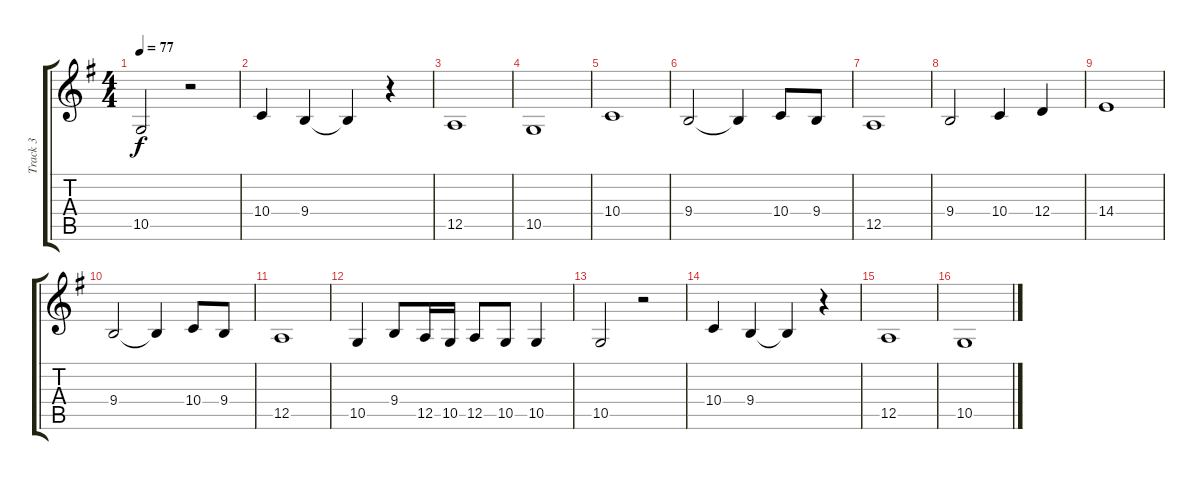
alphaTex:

\track ("Track 3" "Track 3") {instrument stringensemble2}
\staff {score tabs}
\tuning (E4 B3 G3 D3 A2 E2) {hide}
\ts (4 4)
\tempo 77
\clef g2
\ks g
10.5.2{dy f volume 7} r.2 |
10.4.4 9.4.4 9.4{t}.4 r.4 |
12.5.1 |
10.5.1 |
10.4.1{volume 11} |
9.4.2 9.4{t}.4 10.4.8 9.4.8 |
12.5.1 |
9.4.2 10.4.4 12.4.4 |
14.4.1 |
9.4.2 9.4{t}.4 10.4.8 9.4.8 |
12.5.1 |
10.5.4 9.4.8 12.5.16 10.5.16 12.5.8 10.5.8 10.5.4 |
10.5.2{volume 7} r.2 |
10.4.4 9.4.4 9.4{t}.4 r.4 |
12.5.1 |
10.5.1
